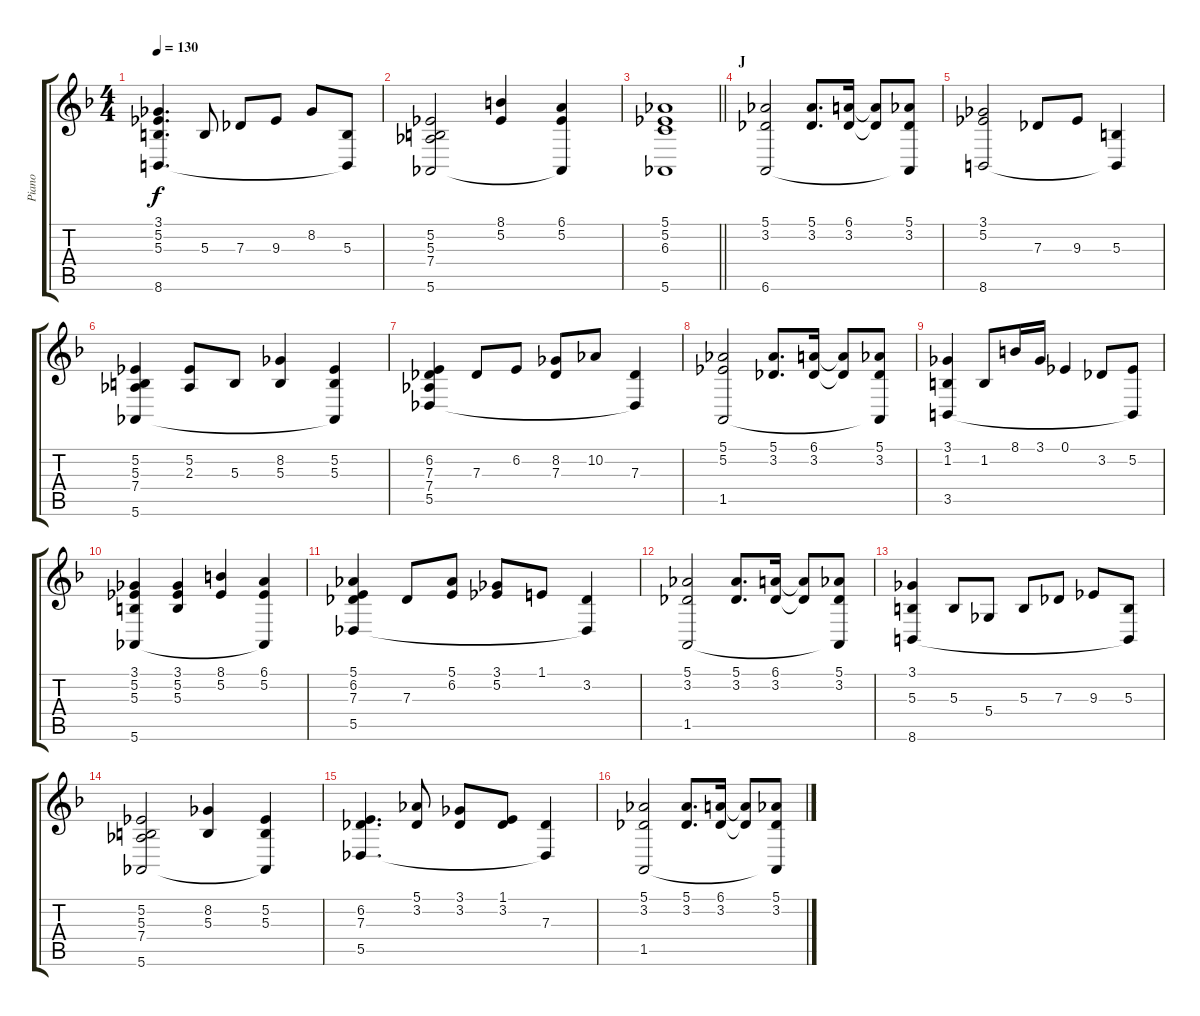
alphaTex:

\track ("Piano" "Piano") {instrument brightacousticpiano}
\staff {score tabs}
\tuning (Eb4 Bb3 Gb3 Db3 Ab2 Eb2) {hide}
\ts (4 4)
\tempo 130
\clef g2
\ks f
(3.1 5.2 5.3 8.6).4{d dy f} 5.3.8 7.3.8 9.3.8 8.2.8 (5.3 8.6{t}).8 |
(5.2 5.3 7.4 5.6).2 (8.1 5.2).4 (6.1 5.2 5.6{t}).4 |
\barLineRight lightlight
(5.1 5.2 6.3 5.6).1 |
\section ("" "J")
(5.1 3.2 6.6).2 (5.1 3.2).8{d} (6.1 3.2).16 (6.1{t} 3.2{t}).8 (5.1 3.2 6.6{t}).8 |
(3.1 5.2 8.6).2 7.3.8 9.3.8 (5.3 8.6{t}).4 |
(5.2 5.3 7.4 5.6).4 (5.2 2.3).8 5.3.8 (8.2 5.3).4 (5.2 5.3 5.6{t}).4 |
(6.2 7.3 7.4 5.5).4 7.3.8 6.2.8 (8.2 7.3).8 10.2.8 (7.3 5.5{t}).4 |
(5.1 5.2 1.5).2 (5.1 3.2).8{d} (6.1 3.2).16 (6.1{t} 3.2{t}).8 (5.1 3.2 1.5{t}).8 |
(3.1 1.2 3.5).4 1.2.8 8.1.16 3.1.16 0.1.4 3.2.8 (5.2 3.5{t}).8 |
(3.1 5.2 5.3 5.6).4 (3.1 5.2 5.3).4 (8.1 5.2).4 (6.1 5.2 5.6{t}).4 |
(5.1 6.2 7.3 5.5).4 7.3.8 (5.1 6.2).8 (3.1 5.2).8 1.1.8 (3.2 5.5{t}).4 |
(5.1 3.2 1.5).2 (5.1 3.2).8{d} (6.1 3.2).16 (6.1{t} 3.2{t}).8 (5.1 3.2 1.5{t}).8 |
(3.1 5.3 8.6).4 5.3.8 5.4.8 5.3.8 7.3.8 9.3.8 (5.3 8.6{t}).8 |
(5.2 5.3 7.4 5.6).2 (8.2 5.3).4 (5.2 5.3 5.6{t}).4 |
(6.2 7.3 5.5).4{d} (5.1 3.2).8 (3.1 3.2).8 (1.1 3.2).8 (7.3 5.5{t}).4 |
(5.1 3.2 1.5).2 (5.1 3.2).8{d} (6.1 3.2).16 (6.1{t} 3.2{t}).8 (5.1 3.2 1.5{t}).8
